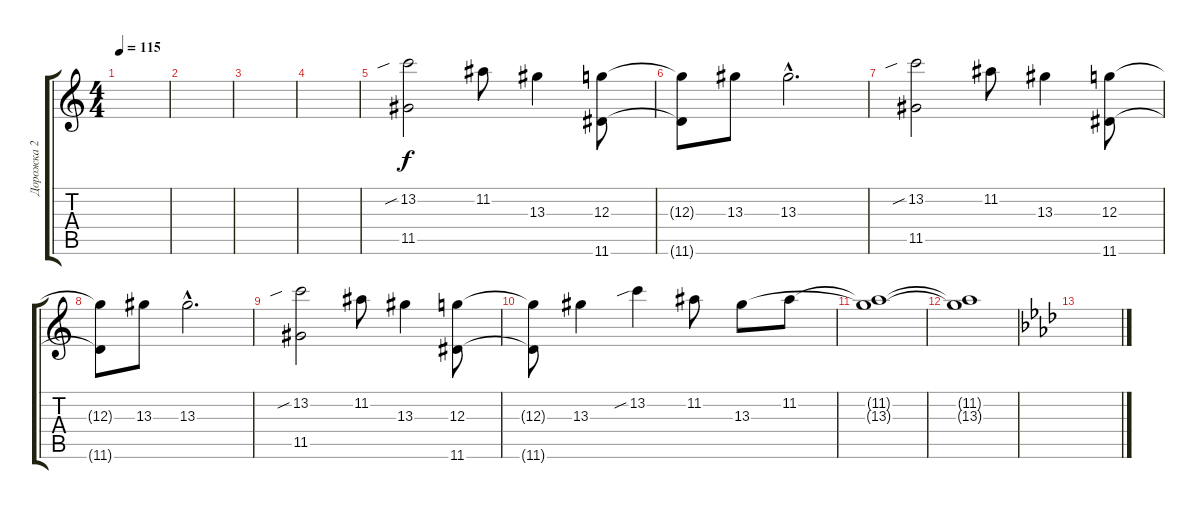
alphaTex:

\track ("Дорожка 2" "Дорожка 2") {instrument overdrivenguitar}
\staff {score tabs}
\tuning (E4 B3 G3 D3 A2 E2) {hide}
\ts (4 4)
\tempo 115
\clef g2
\ks c
|
|
|
|
(13.2{sib} 11.5).2 11.2.8 13.3.4 (12.3 11.6).8 |
(12.3{t} 11.6{t}).8 13.3.8 13.3{hac}.2{d} |
(13.2{sib} 11.5).2 11.2.8 13.3.4 (12.3 11.6).8 |
(12.3{t} 11.6{t}).8 13.3.8 13.3{hac}.2{d} |
(13.2{sib} 11.5).2 11.2.8 13.3.4 (12.3 11.6).8 |
(12.3{t} 11.6{t}).8 13.3.4 13.2{sib}.4 11.2.8 13.3.8 11.2.8 |
(11.2{t} 13.3{t}).1 |
(11.2{t} 13.3{t}).1 |
\ks ab
